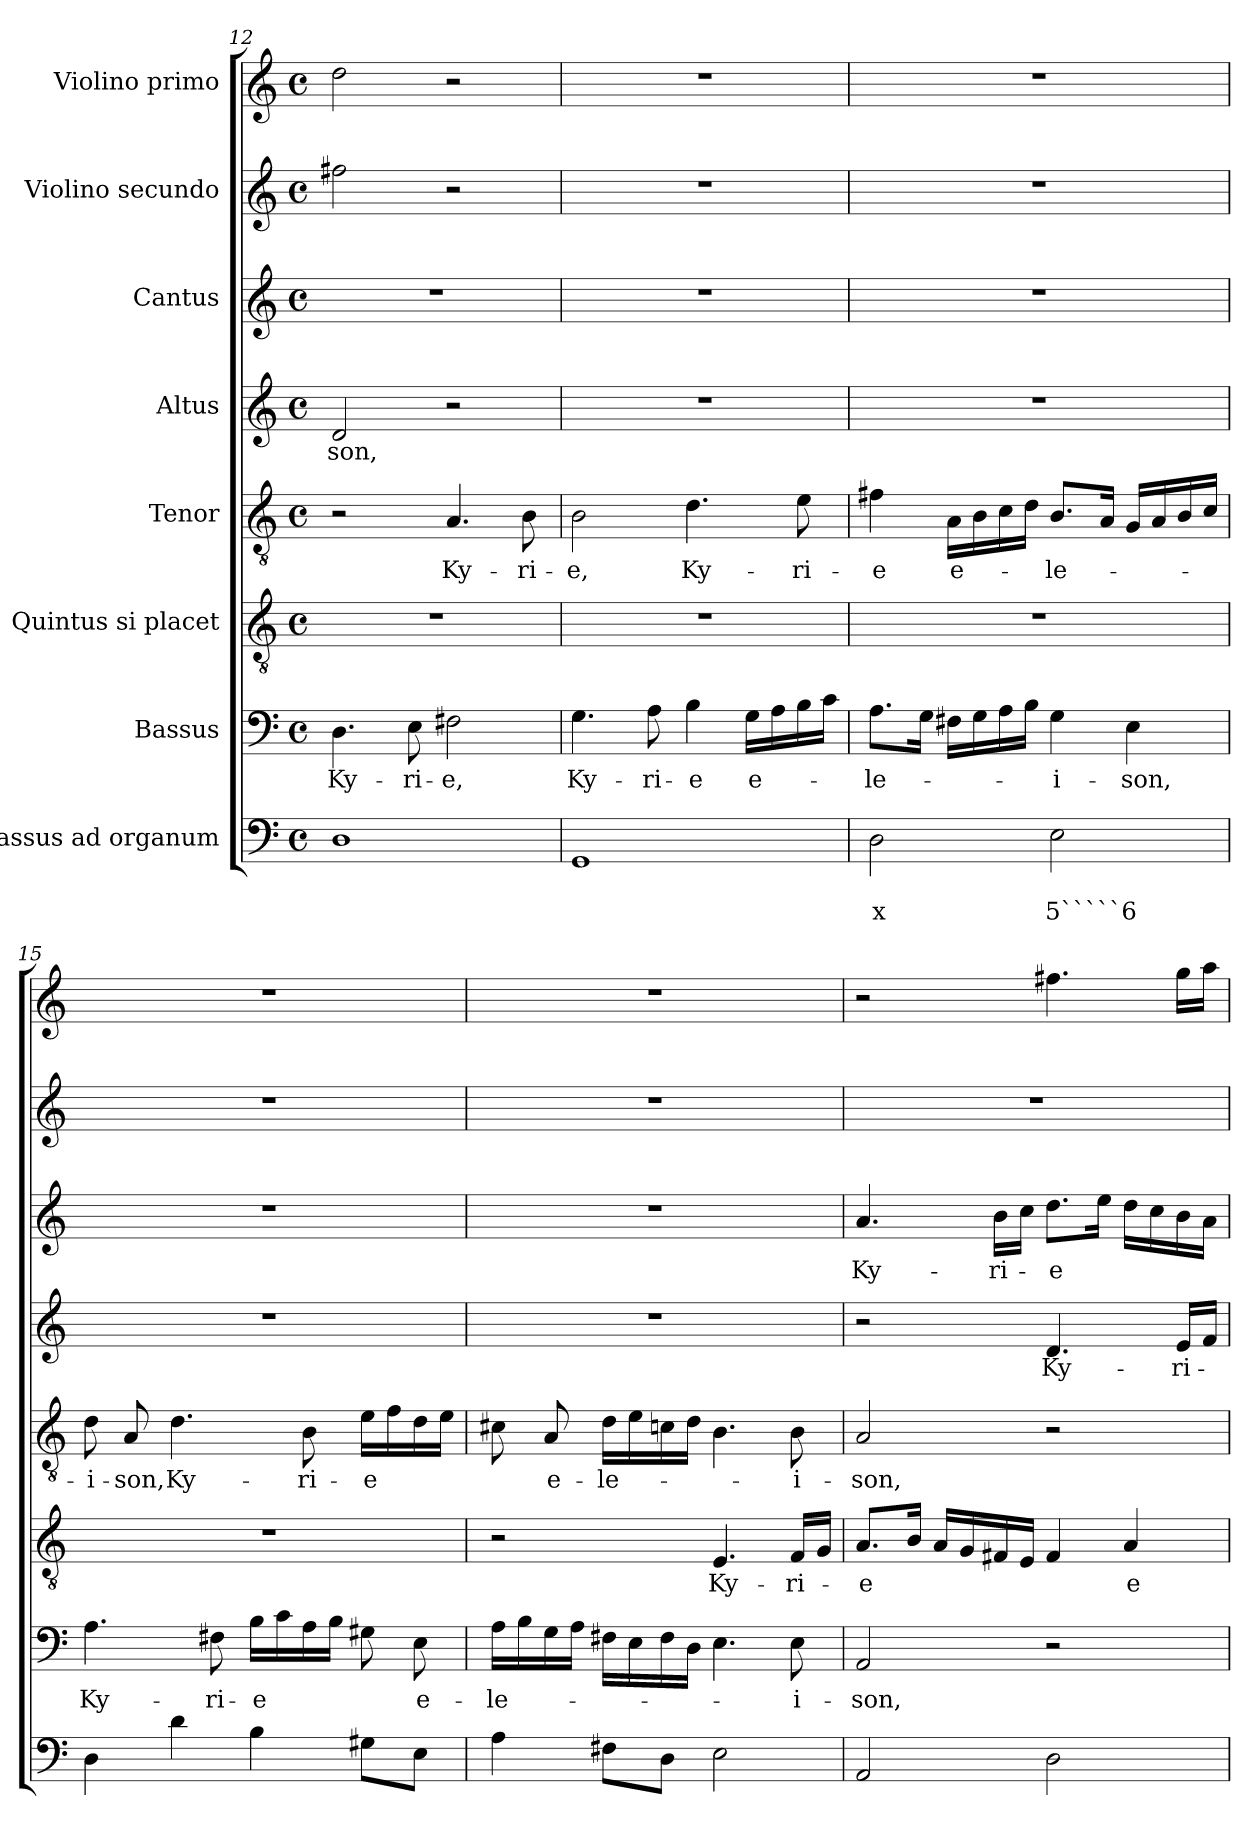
**kern	**text	**text	**kern	**text	**kern	**text	**kern	**text	**kern	**text	**kern	**text	**kern	**kern
*part8	*part8	*part8	*part7	*part7	*part6	*part6	*part5	*part5	*part4	*part4	*part3	*part3	*part2	*part1
*staff8	*staff8	*staff8	*staff7	*staff7	*staff6	*staff6	*staff5	*staff5	*staff4	*staff4	*staff3	*staff3	*staff2	*staff1
*I"Bassus ad organum	*	*	*I"Bassus	*	*I"Quintus si placet	*	*I"Tenor	*	*I"Altus	*	*I"Cantus	*	*I"Violino secundo	*I"Violino primo
*clefF4	*	*	*clefF4	*	*clefGv2	*	*clefGv2	*	*clefG2	*	*clefG2	*	*clefG2	*clefG2
*k[]	*	*	*k[]	*	*k[]	*	*k[]	*	*k[]	*	*k[]	*	*k[]	*k[]
*C:	*	*	*C:	*	*C:	*	*C:	*	*C:	*	*C:	*	*C:	*C:
*M4/4	*	*	*M4/4	*	*M4/4	*	*M4/4	*	*M4/4	*	*M4/4	*	*M4/4	*M4/4
*met(c)	*	*	*met(c)	*	*met(c)	*	*met(c)	*	*met(c)	*	*met(c)	*	*met(c)	*met(c)
=12	=12	=12	=12	=12	=12	=12	=12	=12	=12	=12	=12	=12	=12	=12
!	!	!	!	!LO:LY:b	!	!	!	!	!	!LO:LY:b	!	!	!	!
1D	.	.	4.D\	Ky-	1r	.	2r	.	2d/	-son,	1r	.	2ff#X\	2dd\
!	!	!	!	!LO:LY:b	!	!	!	!	!	!	!	!	!	!
.	.	.	8E\	-ri-	.	.	.	.	.	.	.	.	.	.
!	!	!	!	!LO:LY:b	!	!	!	!LO:LY:b	!	!	!	!	!	!
.	.	.	2F#X\	-e,	.	.	4.A/	Ky-	2r	.	.	.	2r	2r
!	!	!	!	!	!	!	!	!LO:LY:b	!	!	!	!	!	!
.	.	.	.	.	.	.	8B\	-ri-	.	.	.	.	.	.
=13	=13	=13	=13	=13	=13	=13	=13	=13	=13	=13	=13	=13	=13	=13
!	!	!	!	!LO:LY:b	!	!	!	!LO:LY:b	!	!	!	!	!	!
1GG	.	.	4.G\	Ky-	1r	.	2B\	-e,	1r	.	1r	.	1r	1r
!	!	!	!	!LO:LY:b	!	!	!	!	!	!	!	!	!	!
.	.	.	8A\	-ri-	.	.	.	.	.	.	.	.	.	.
!	!	!	!	!LO:LY:b	!	!	!	!LO:LY:b	!	!	!	!	!	!
.	.	.	4B\	-e	.	.	4.d\	Ky-	.	.	.	.	.	.
!	!	!	!	!LO:LY:b	!	!	!	!	!	!	!	!	!	!
.	.	.	16G\LL	e-	.	.	.	.	.	.	.	.	.	.
.	.	.	16A\	.	.	.	.	.	.	.	.	.	.	.
!	!	!	!	!	!	!	!	!LO:LY:b	!	!	!	!	!	!
.	.	.	16B\	.	.	.	8e\	-ri-	.	.	.	.	.	.
.	.	.	16c\JJ	.	.	.	.	.	.	.	.	.	.	.
!!LO:PB:g=z
=14	=14	=14	=14	=14	=14	=14	=14	=14	=14	=14	=14	=14	=14	=14
!	!	!LO:LY:b	!	!LO:LY:b	!	!	!	!LO:LY:b	!	!	!	!	!	!
2D\	.	x	8.A\L	-le-	1r	.	4f#X\	-e	1r	.	1r	.	1r	1r
.	.	.	16G\Jk	.	.	.	.	.	.	.	.	.	.	.
!	!	!	!	!	!	!	!	!LO:LY:b	!	!	!	!	!	!
.	.	.	16F#X\LL	.	.	.	16A\LL	e-	.	.	.	.	.	.
.	.	.	16G\	.	.	.	16B\	.	.	.	.	.	.	.
.	.	.	16A\	.	.	.	16c\	.	.	.	.	.	.	.
.	.	.	16B\JJ	.	.	.	16d\JJ	.	.	.	.	.	.	.
!	!	!LO:LY:b	!	!LO:LY:b	!	!	!	!LO:LY:b	!	!	!	!	!	!
2E\	.	5`````6	4G\	-i-	.	.	8.B/L	-le-	.	.	.	.	.	.
.	.	.	.	.	.	.	16A/Jk	.	.	.	.	.	.	.
!	!	!	!	!LO:LY:b	!	!	!	!	!	!	!	!	!	!
.	.	.	4E\	-son,	.	.	16G/LL	.	.	.	.	.	.	.
.	.	.	.	.	.	.	16A/	.	.	.	.	.	.	.
.	.	.	.	.	.	.	16B/	.	.	.	.	.	.	.
.	.	.	.	.	.	.	16c/JJ	.	.	.	.	.	.	.
=15	=15	=15	=15	=15	=15	=15	=15	=15	=15	=15	=15	=15	=15	=15
!	!	!	!	!LO:LY:b	!	!	!	!LO:LY:b	!	!	!	!	!	!
4D\	.	.	4.A\	Ky-	1r	.	8d\	-i-	1r	.	1r	.	1r	1r
!	!	!	!	!	!	!	!	!LO:LY:b	!	!	!	!	!	!
.	.	.	.	.	.	.	8A/	-son,	.	.	.	.	.	.
!	!	!	!	!	!	!	!	!LO:LY:b	!	!	!	!	!	!
4d\	.	.	.	.	.	.	4.d\	Ky-	.	.	.	.	.	.
!	!	!	!	!LO:LY:b	!	!	!	!	!	!	!	!	!	!
.	.	.	8F#X\	-ri-	.	.	.	.	.	.	.	.	.	.
!	!	!	!	!LO:LY:b	!	!	!	!	!	!	!	!	!	!
4B\	.	.	16B\LL	-e	.	.	.	.	.	.	.	.	.	.
.	.	.	16c\	.	.	.	.	.	.	.	.	.	.	.
!	!	!	!	!	!	!	!	!LO:LY:b	!	!	!	!	!	!
.	.	.	16A\	.	.	.	8B\	-ri-	.	.	.	.	.	.
.	.	.	16B\JJ	.	.	.	.	.	.	.	.	.	.	.
!	!	!	!	!	!	!	!	!LO:LY:b	!	!	!	!	!	!
8G#X\L	.	.	8G#X\	.	.	.	16e\LL	-e	.	.	.	.	.	.
.	.	.	.	.	.	.	16f\	.	.	.	.	.	.	.
!	!	!	!	!LO:LY:b	!	!	!	!	!	!	!	!	!	!
8E\J	.	.	8E\	e-	.	.	16d\	.	.	.	.	.	.	.
.	.	.	.	.	.	.	16e\JJ	.	.	.	.	.	.	.
=16	=16	=16	=16	=16	=16	=16	=16	=16	=16	=16	=16	=16	=16	=16
!	!	!	!	!LO:LY:b	!	!	!	!	!	!	!	!	!	!
4A\	.	.	16A\LL	-le-	2r	.	8c#X\	.	1r	.	1r	.	1r	1r
.	.	.	16B\	.	.	.	.	.	.	.	.	.	.	.
!	!	!	!	!	!	!	!	!LO:LY:b	!	!	!	!	!	!
.	.	.	16G\	.	.	.	8A/	e-	.	.	.	.	.	.
.	.	.	16A\JJ	.	.	.	.	.	.	.	.	.	.	.
!	!	!	!	!	!	!	!	!LO:LY:b	!	!	!	!	!	!
8F#X\L	.	.	16F#X\LL	.	.	.	16d\LL	-le-	.	.	.	.	.	.
.	.	.	16E\	.	.	.	16e\	.	.	.	.	.	.	.
8D\J	.	.	16F#\	.	.	.	16cn\	.	.	.	.	.	.	.
.	.	.	16D\JJ	.	.	.	16d\JJ	.	.	.	.	.	.	.
!	!	!	!	!	!	!LO:LY:b	!	!	!	!	!	!	!	!
2E\	.	.	4.E\	.	4.E/	Ky-	4.B\	.	.	.	.	.	.	.
!	!	!	!	!LO:LY:b	!	!LO:LY:b	!	!LO:LY:b	!	!	!	!	!	!
.	.	.	8E\	-i-	16F/LL	-ri-	8B\	-i-	.	.	.	.	.	.
.	.	.	.	.	16G/JJ	.	.	.	.	.	.	.	.	.
=17	=17	=17	=17	=17	=17	=17	=17	=17	=17	=17	=17	=17	=17	=17
!	!	!	!	!LO:LY:b	!	!LO:LY:b	!	!LO:LY:b	!	!	!	!LO:LY:b	!	!
2AA/	.	.	2AA/	-son,	8.A/L	-e	2A/	-son,	2r	.	4.a/	Ky-	1r	2r
.	.	.	.	.	16B/Jk	.	.	.	.	.	.	.	.	.
.	.	.	.	.	16A/LL	.	.	.	.	.	.	.	.	.
.	.	.	.	.	16G/	.	.	.	.	.	.	.	.	.
!	!	!	!	!	!	!	!	!	!	!	!	!LO:LY:b	!	!
.	.	.	.	.	16F#X/	.	.	.	.	.	16b\LL	-ri-	.	.
.	.	.	.	.	16E/JJ	.	.	.	.	.	16cc\JJ	.	.	.
!	!	!	!	!	!	!	!	!	!	!LO:LY:b	!	!LO:LY:b	!	!
2D\	.	.	2r	.	4F#/	.	2r	.	4.d/	Ky-	8.dd\L	-e	.	4.ff#X\
.	.	.	.	.	.	.	.	.	.	.	16ee\Jk	.	.	.
!	!	!	!	!	!	!LO:LY:b	!	!	!	!	!	!	!	!
.	.	.	.	.	4A/	e-	.	.	.	.	16dd\LL	.	.	.
.	.	.	.	.	.	.	.	.	.	.	16cc\	.	.	.
!	!	!	!	!	!	!	!	!	!	!LO:LY:b	!	!	!	!
.	.	.	.	.	.	.	.	.	16e/LL	-ri-	16b\	.	.	16gg\LL
.	.	.	.	.	.	.	.	.	16f/JJ	.	16a\JJ	.	.	16aa\JJ
=	=	=	=	=	=	=	=	=	=	=	=	=	=	=
*-	*-	*-	*-	*-	*-	*-	*-	*-	*-	*-	*-	*-	*-	*-
